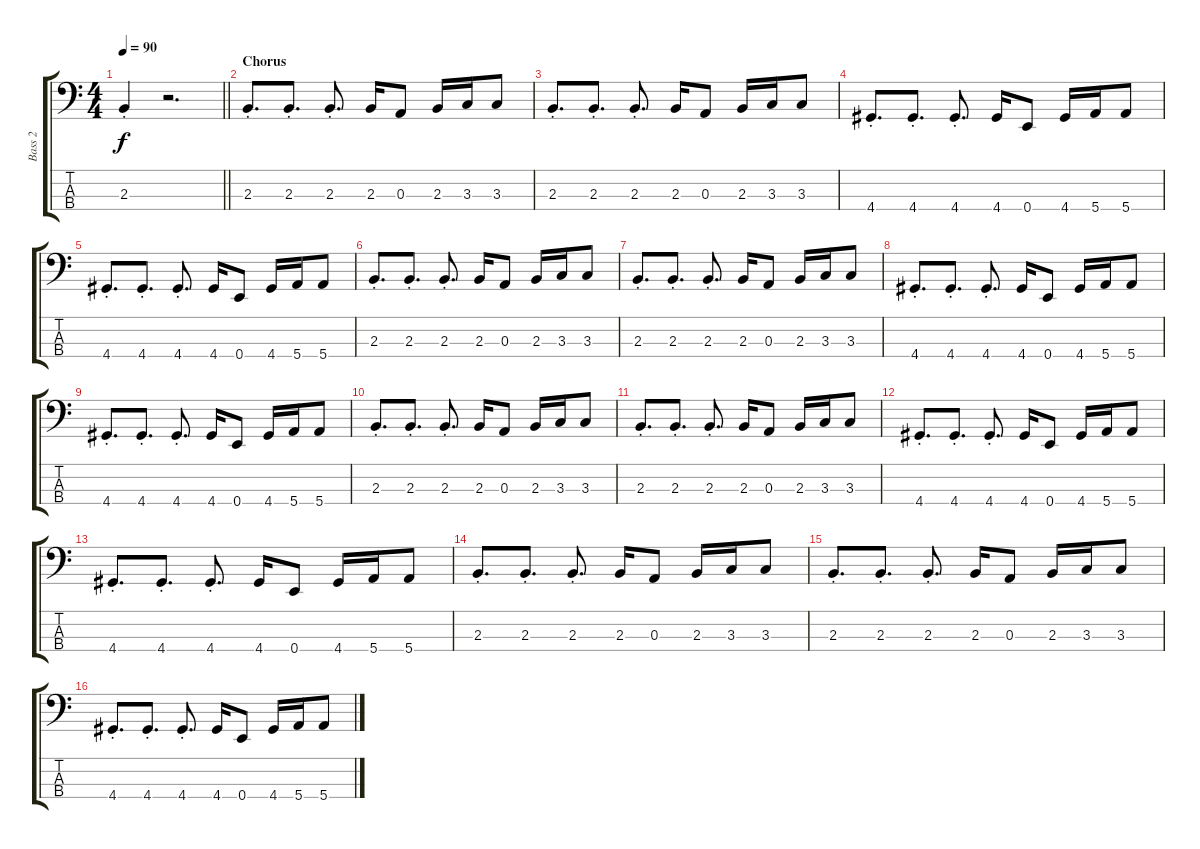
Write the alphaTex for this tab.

\track ("Bass 2" "Bass 2") {instrument electricbassfinger}
\staff {score tabs}
\tuning (G2 D2 A1 E1) {hide}
\ts (4 4)
\tempo 90
\clef f4
\barLineRight lightlight
\ks c
2.3{st}.4{dy f} r.2{d} |
\section ("" "Chorus")
2.3{st}.8{d} 2.3{st}.8{d} 2.3{st}.8{d} 2.3.16 0.3.8 2.3.16 3.3.16 3.3.8 |
2.3{st}.8{d} 2.3{st}.8{d} 2.3{st}.8{d} 2.3.16 0.3.8 2.3.16 3.3.16 3.3.8 |
4.4{st}.8{d} 4.4{st}.8{d} 4.4{st}.8{d} 4.4.16 0.4.8 4.4.16 5.4.16 5.4.8 |
4.4{st}.8{d} 4.4{st}.8{d} 4.4{st}.8{d} 4.4.16 0.4.8 4.4.16 5.4.16 5.4.8 |
2.3{st}.8{d} 2.3{st}.8{d} 2.3{st}.8{d} 2.3.16 0.3.8 2.3.16 3.3.16 3.3.8 |
2.3{st}.8{d} 2.3{st}.8{d} 2.3{st}.8{d} 2.3.16 0.3.8 2.3.16 3.3.16 3.3.8 |
4.4{st}.8{d} 4.4{st}.8{d} 4.4{st}.8{d} 4.4.16 0.4.8 4.4.16 5.4.16 5.4.8 |
4.4{st}.8{d} 4.4{st}.8{d} 4.4{st}.8{d} 4.4.16 0.4.8 4.4.16 5.4.16 5.4.8 |
2.3{st}.8{d} 2.3{st}.8{d} 2.3{st}.8{d} 2.3.16 0.3.8 2.3.16 3.3.16 3.3.8 |
2.3{st}.8{d} 2.3{st}.8{d} 2.3{st}.8{d} 2.3.16 0.3.8 2.3.16 3.3.16 3.3.8 |
4.4{st}.8{d} 4.4{st}.8{d} 4.4{st}.8{d} 4.4.16 0.4.8 4.4.16 5.4.16 5.4.8 |
4.4{st}.8{d} 4.4{st}.8{d} 4.4{st}.8{d} 4.4.16 0.4.8 4.4.16 5.4.16 5.4.8 |
2.3{st}.8{d} 2.3{st}.8{d} 2.3{st}.8{d} 2.3.16 0.3.8 2.3.16 3.3.16 3.3.8 |
2.3{st}.8{d} 2.3{st}.8{d} 2.3{st}.8{d} 2.3.16 0.3.8 2.3.16 3.3.16 3.3.8 |
4.4{st}.8{d} 4.4{st}.8{d} 4.4{st}.8{d} 4.4.16 0.4.8 4.4.16 5.4.16 5.4.8
